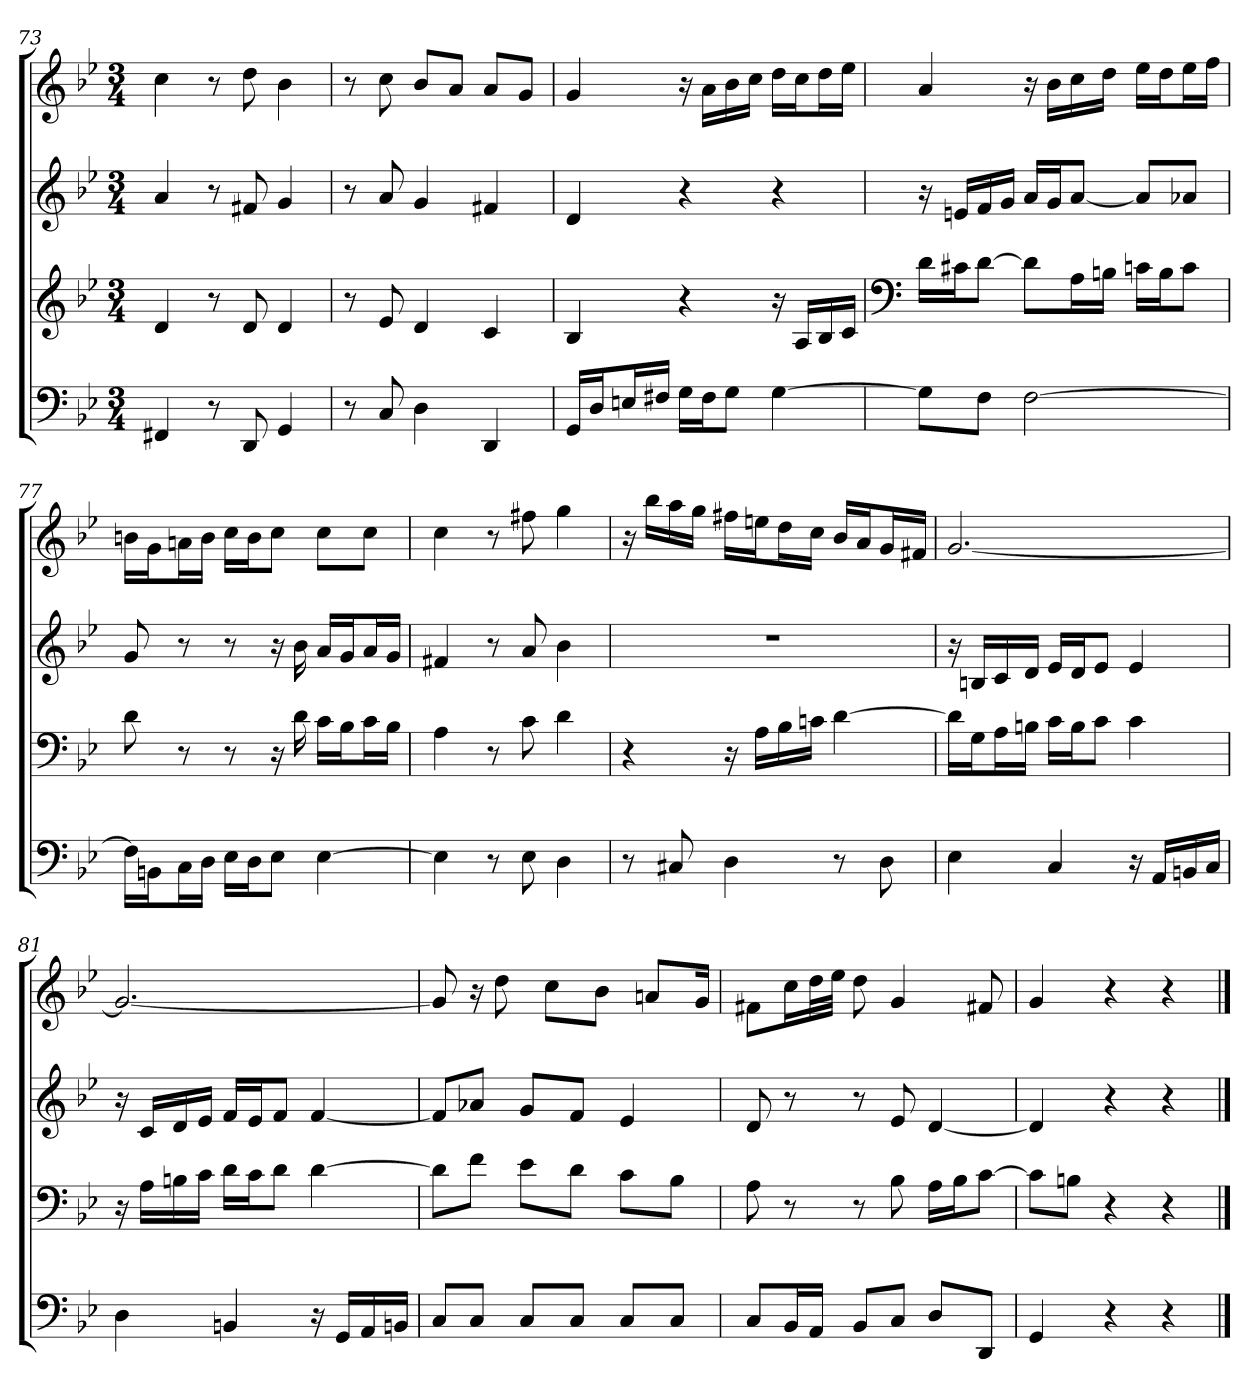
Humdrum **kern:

**kern	**kern	**kern	**kern
*part4	*part3	*part2	*part1
*staff4	*staff3	*staff2	*staff1
*clefF4	*clefG2	*clefG2	*clefG2
*k[b-e-]	*k[b-e-]	*k[b-e-]	*k[b-e-]
*M3/4	*M3/4	*M3/4	*M3/4
=73	=73	=73	=73
4FF#X	4d	4a	4cc
8r	8r	8r	8r
8DD	8d	8f#X	8dd
4GG	4d	4g	4b-
=74	=74	=74	=74
8r	8r	8r	8r
8C	8e-	8a	8cc
4D	4d	4g	8b-/L
.	.	.	8a/J
4DD	4c	4f#X	8a/L
.	.	.	8g/J
=75	=75	=75	=75
16GG/LL	4B-	4d	4g
16D/J	.	.	.
16En/L	.	.	.
16F#X/JJ	.	.	.
16G\LL	4r	4r	16r
16F#\J	.	.	16a\LL
8G\J	.	.	16b-\
.	.	.	16cc\JJ
[4G	16r	4r	16dd\LL
.	16A/LL	.	16cc\J
.	16B-/	.	16dd\L
.	16c/JJ	.	16ee-\JJ
=76	=76	=76	=76
*	*clefF4	*	*
8G\L]	16d\LL	16r	4a
.	16c#X\J	16en/LL	.
8F\J	[8d\J	16f/	.
.	.	16g/JJ	.
[2F	8d\L]	16a/LL	16r
.	.	16g/J	16b-\LL
.	16A\L	[8a/J	16cc\
.	16Bn\JJ	.	16dd\JJ
.	16cn\LL	8a/L]	16ee-\LL
.	16B\J	.	16dd\J
.	8c\J	8a-X/J	16ee-\L
.	.	.	16ff\JJ
=77	=77	=77	=77
16F\LL]	8d	8g	16bn\LL
16BBn\J	.	.	16g\J
16C\L	8r	8r	16an\L
16D\JJ	.	.	16b\JJ
16E-\LL	8r	8r	16cc\LL
16D\J	.	.	16b\J
8E-\J	16r	16r	8cc\J
.	16d	16b-	.
[4E-	16c\LL	16a/LL	8cc\L
.	16B-\J	16g/J	.
.	16c\L	16a/L	8cc\J
.	16B-\JJ	16g/JJ	.
=78	=78	=78	=78
4E-]	4A	4f#X	4cc
8r	8r	8r	8r
8E-	8c	8a	8ff#X
4D	4d	4b-	4gg
=79	=79	=79	=79
8r	4r	2.r	16r
.	.	.	16bb-\LL
8C#X	.	.	16aa\
.	.	.	16gg\JJ
4D	16r	.	16ff#X\LL
.	16A\LL	.	16een\J
.	16B-\	.	16dd\L
.	16cn\JJ	.	16cc\JJ
8r	[4d	.	16b-/LL
.	.	.	16a/J
8D	.	.	16g/L
.	.	.	16f#X/JJ
=80	=80	=80	=80
4E-	16d\LL]	16r	[2.g
.	16G\J	16Bn/LL	.
.	16A\L	16c/	.
.	16Bn\JJ	16d/JJ	.
4C	16c\LL	16e-/LL	.
.	16B\J	16d/J	.
.	8c\J	8e-/J	.
16r	4c	4e-	.
16AA/LL	.	.	.
16BBn/	.	.	.
16C/JJ	.	.	.
=81	=81	=81	=81
4D	16r	16r	2.g_
.	16A\LL	16c/LL	.
.	16Bn\	16d/	.
.	16c\JJ	16e-/JJ	.
4BBn	16d\LL	16f/LL	.
.	16c\J	16e-/J	.
.	8d\J	8f/J	.
16r	[4d	[4f	.
16GG/LL	.	.	.
16AA/	.	.	.
16BBn/JJ	.	.	.
=82	=82	=82	=82
8C/L	8d\L]	8f/L]	8g]
8C/J	8f\J	8a-X/J	16r
.	.	.	8dd
8C/L	8e-\L	8g/L	.
.	.	.	8cc\L
8C/J	8d\J	8f/J	.
.	.	.	8b-\J
8C/L	8c\L	4e-	.
.	.	.	8an/L
8C/J	8B-\J	.	.
.	.	.	16g/Jk
=83	=83	=83	=83
8C/L	8A	8d	8f#X\L
16BB-/L	8r	8r	16cc\L
16AA/JJ	.	.	32dd\L
.	.	.	32ee-\JJJ
8BB-/L	8r	8r	8dd
8C/J	8B-	8e-	4g
8D/L	16A\LL	[4d	.
.	16B-\J	.	.
8DD/J	[8c\J	.	8f#X
=84	=84	=84	=84
4GG	8c\L]	4d]	4g
.	8Bn\J	.	.
4r	4r	4r	4r
4r	4r	4r	4r
==	==	==	==
*-	*-	*-	*-
